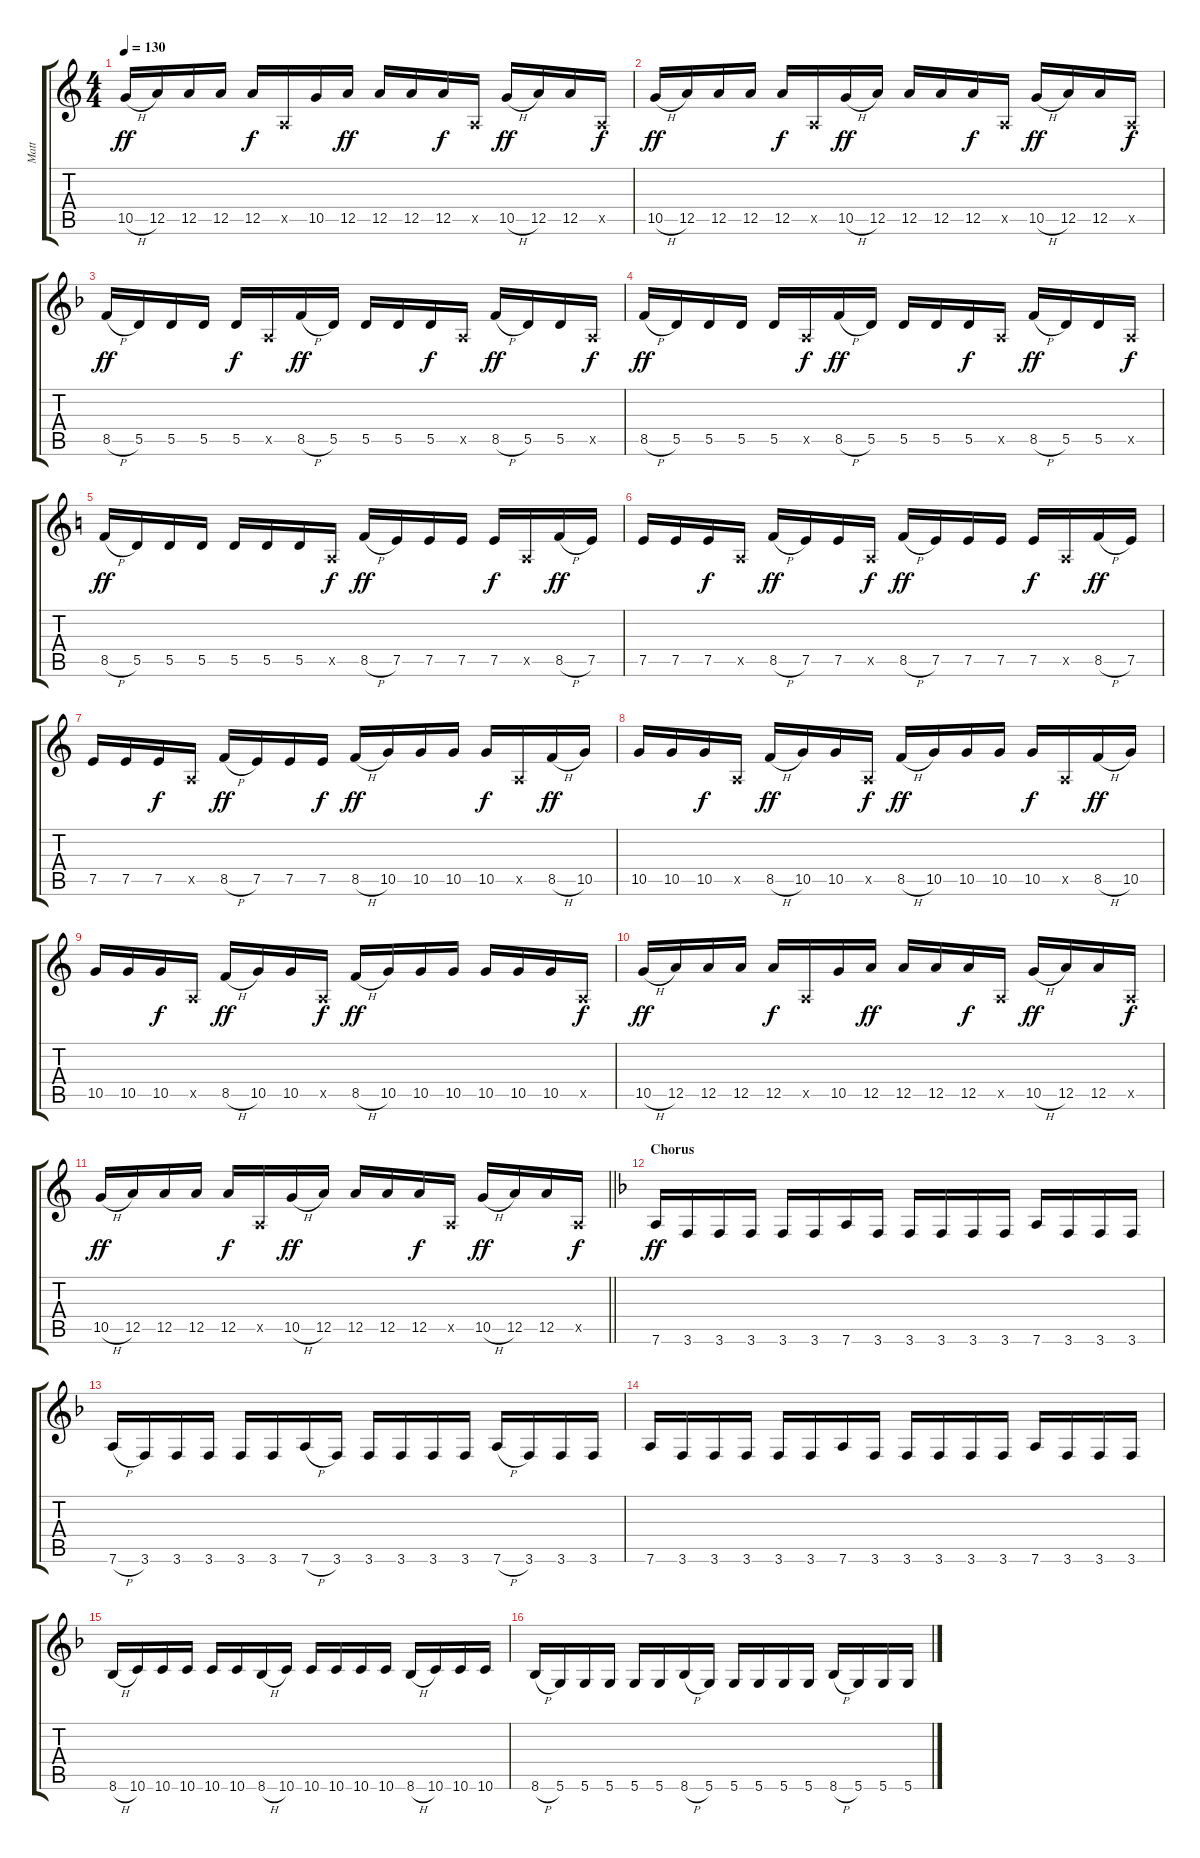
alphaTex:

\track ("Matt" "Matt") {instrument distortionguitar}
\staff {score tabs}
\tuning (E4 B3 G3 D3 A2 D2) {hide}
\ts (4 4)
\tempo 130
\clef g2
\ks c
10.5{h}.16{dy ff} 12.5.16 12.5.16 12.5.16 12.5.16{dy f} 0.5{x}.16 10.5.16 12.5.16{dy ff} 12.5.16 12.5.16 12.5.16{dy f} 0.5{x}.16 10.5{h}.16{dy ff} 12.5.16 12.5.16 0.5{x}.16{dy f} |
10.5{h}.16{dy ff} 12.5.16 12.5.16 12.5.16 12.5.16{dy f} 0.5{x}.16 10.5{h}.16{dy ff} 12.5.16 12.5.16 12.5.16 12.5.16{dy f} 0.5{x}.16 10.5{h}.16{dy ff} 12.5.16 12.5.16 0.5{x}.16{dy f} |
\ks f
8.5{h}.16{dy ff} 5.5.16 5.5.16 5.5.16 5.5.16{dy f} 0.5{x}.16 8.5{h}.16{dy ff} 5.5.16 5.5.16 5.5.16 5.5.16{dy f} 0.5{x}.16 8.5{h}.16{dy ff} 5.5.16 5.5.16 0.5{x}.16{dy f} |
8.5{h}.16{dy ff} 5.5.16 5.5.16 5.5.16 5.5.16 0.5{x}.16{dy f} 8.5{h}.16{dy ff} 5.5.16 5.5.16 5.5.16 5.5.16{dy f} 0.5{x}.16 8.5{h}.16{dy ff} 5.5.16 5.5.16 0.5{x}.16{dy f} |
\ks c
8.5{h}.16{dy ff} 5.5.16 5.5.16 5.5.16 5.5.16 5.5.16 5.5.16 0.5{x}.16{dy f} 8.5{h}.16{dy ff} 7.5.16 7.5.16 7.5.16 7.5.16{dy f} 0.5{x}.16 8.5{h}.16{dy ff} 7.5.16 |
7.5.16 7.5.16 7.5.16{dy f} 0.5{x}.16 8.5{h}.16{dy ff} 7.5.16 7.5.16 0.5{x}.16{dy f} 8.5{h}.16{dy ff} 7.5.16 7.5.16 7.5.16 7.5.16{dy f} 0.5{x}.16 8.5{h}.16{dy ff} 7.5.16 |
7.5.16 7.5.16 7.5.16{dy f} 0.5{x}.16 8.5{h}.16{dy ff} 7.5.16 7.5.16 7.5.16{dy f} 8.5{h}.16{dy ff} 10.5.16 10.5.16 10.5.16 10.5.16{dy f} 0.5{x}.16 8.5{h}.16{dy ff} 10.5.16 |
10.5.16 10.5.16 10.5.16{dy f} 0.5{x}.16 8.5{h}.16{dy ff} 10.5.16 10.5.16 0.5{x}.16{dy f} 8.5{h}.16{dy ff} 10.5.16 10.5.16 10.5.16 10.5.16{dy f} 0.5{x}.16 8.5{h}.16{dy ff} 10.5.16 |
10.5.16 10.5.16 10.5.16{dy f} 0.5{x}.16 8.5{h}.16{dy ff} 10.5.16 10.5.16 0.5{x}.16{dy f} 8.5{h}.16{dy ff} 10.5.16 10.5.16 10.5.16 10.5.16 10.5.16 10.5.16 0.5{x}.16{dy f} |
10.5{h}.16{dy ff} 12.5.16 12.5.16 12.5.16 12.5.16{dy f} 0.5{x}.16 10.5.16 12.5.16{dy ff} 12.5.16 12.5.16 12.5.16{dy f} 0.5{x}.16 10.5{h}.16{dy ff} 12.5.16 12.5.16 0.5{x}.16{dy f} |
\barLineRight lightlight
10.5{h}.16{dy ff} 12.5.16 12.5.16 12.5.16 12.5.16{dy f} 0.5{x}.16 10.5{h}.16{dy ff} 12.5.16 12.5.16 12.5.16 12.5.16{dy f} 0.5{x}.16 10.5{h}.16{dy ff} 12.5.16 12.5.16 0.5{x}.16{dy f} |
\section ("" "Chorus")
\ks f
7.6.16{dy ff} 3.6.16 3.6.16 3.6.16 3.6.16 3.6.16 7.6.16 3.6.16 3.6.16 3.6.16 3.6.16 3.6.16 7.6.16 3.6.16 3.6.16 3.6.16 |
7.6{h}.16 3.6.16 3.6.16 3.6.16 3.6.16 3.6.16 7.6{h}.16 3.6.16 3.6.16 3.6.16 3.6.16 3.6.16 7.6{h}.16 3.6.16 3.6.16 3.6.16 |
7.6.16 3.6.16 3.6.16 3.6.16 3.6.16 3.6.16 7.6.16 3.6.16 3.6.16 3.6.16 3.6.16 3.6.16 7.6.16 3.6.16 3.6.16 3.6.16 |
8.6{h}.16 10.6.16 10.6.16 10.6.16 10.6.16 10.6.16 8.6{h}.16 10.6.16 10.6.16 10.6.16 10.6.16 10.6.16 8.6{h}.16 10.6.16 10.6.16 10.6.16 |
8.6{h}.16 5.6.16 5.6.16 5.6.16 5.6.16 5.6.16 8.6{h}.16 5.6.16 5.6.16 5.6.16 5.6.16 5.6.16 8.6{h}.16 5.6.16 5.6.16 5.6.16
